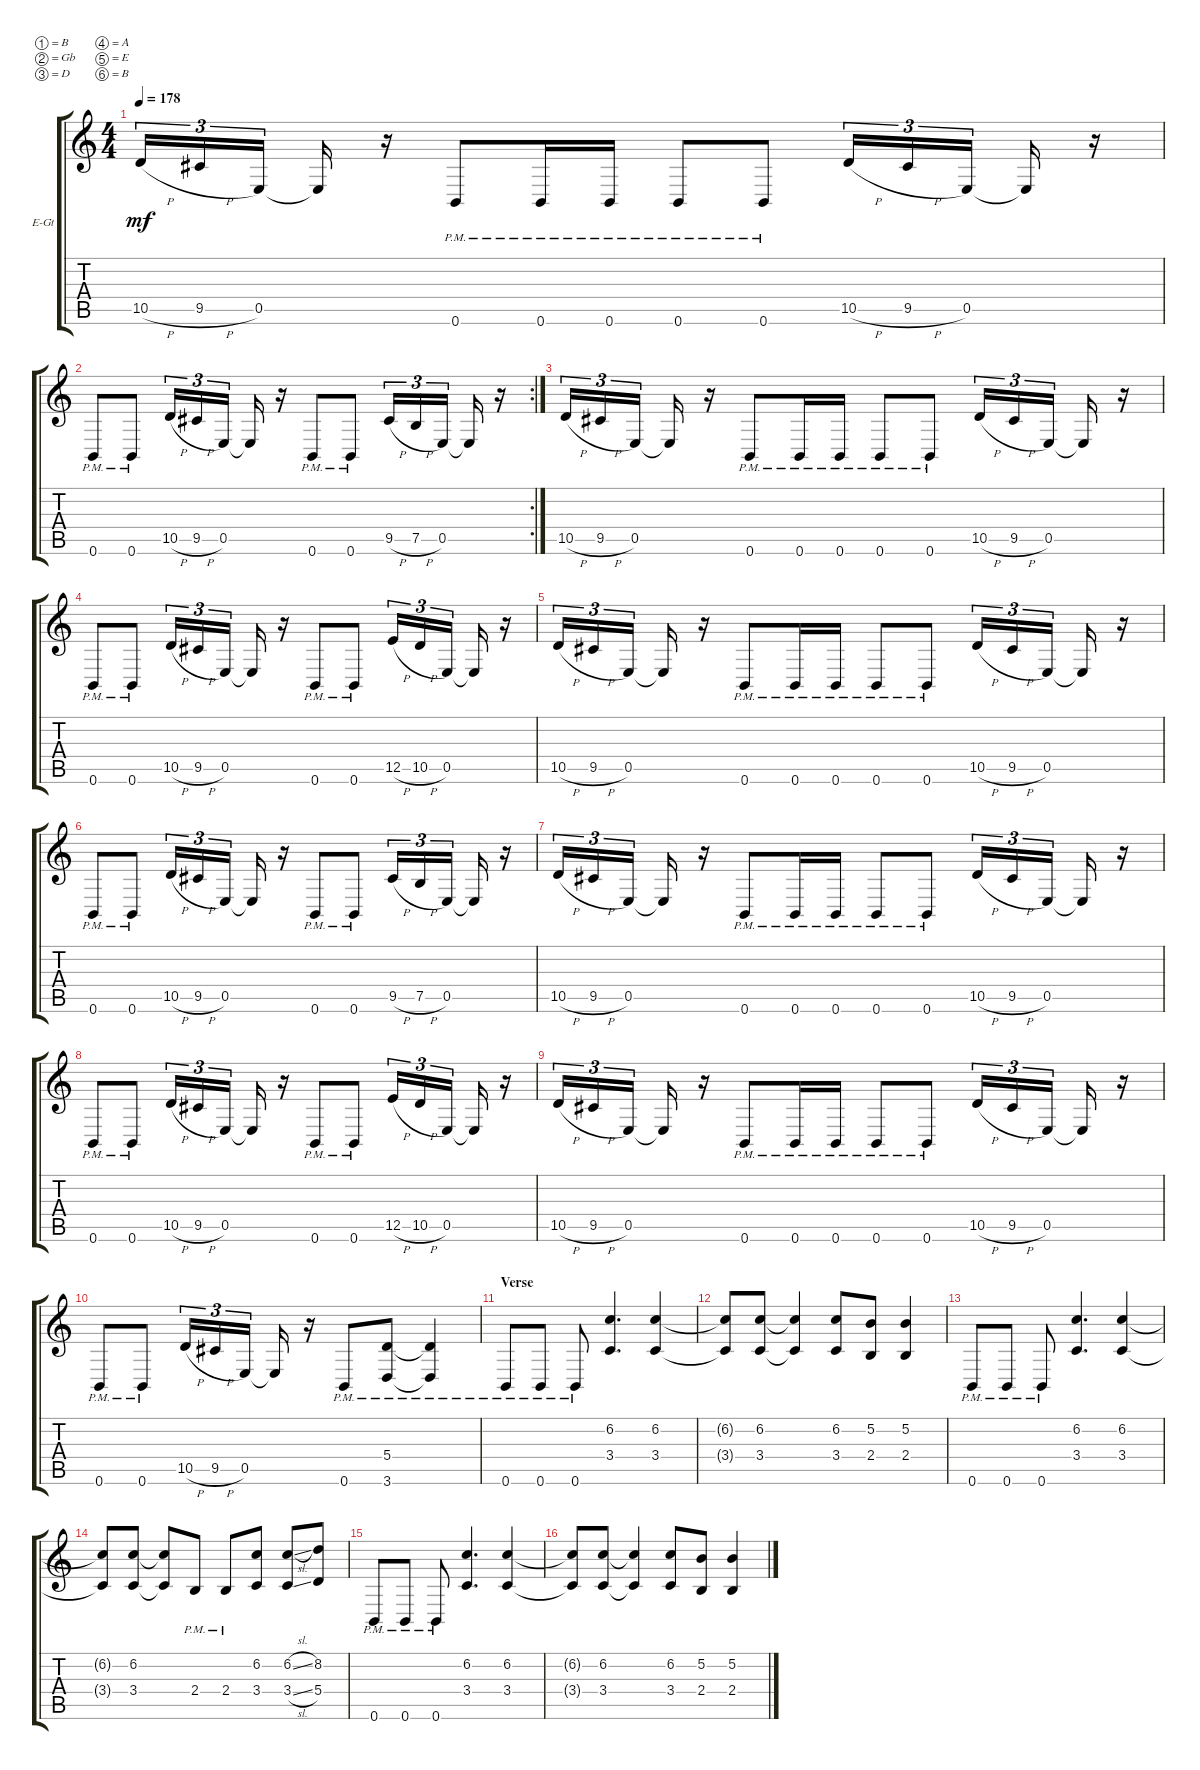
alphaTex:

\bracketExtendMode groupsimilarinstruments
\firstSystemTrackNameOrientation horizontal
\otherSystemsTrackNameOrientation horizontal
\track ("Electric Guitar 1" "E-Gt") {instrument distortionguitar}
\staff {score tabs}
\tuning (B3 Gb3 D3 A2 E2 B1)
\ts (4 4)
\tempo 178
\clef g2
\ks c
10.5{h}.16{tu (3 2) dy mf} 9.5{h}.16{tu (3 2)} 0.5.16{tu (3 2)} 0.5{t}.16 r.16 0.6{pm}.8 0.6{pm}.16 0.6{pm}.16 0.6{pm}.8 0.6{pm}.8 10.5{h}.16{tu (3 2)} 9.5{h}.16{tu (3 2)} 0.5.16{tu (3 2)} 0.5{t}.16 r.16 |
\rc 2
0.6{pm}.8 0.6{pm}.8 10.5{h}.16{tu (3 2)} 9.5{h}.16{tu (3 2)} 0.5.16{tu (3 2)} 0.5{t}.16 r.16 0.6{pm}.8 0.6{pm}.8 9.5{h}.16{tu (3 2)} 7.5{h}.16{tu (3 2)} 0.5.16{tu (3 2)} 0.5{t}.16 r.16 |
10.5{h}.16{tu (3 2)} 9.5{h}.16{tu (3 2)} 0.5.16{tu (3 2)} 0.5{t}.16 r.16 0.6{pm}.8 0.6{pm}.16 0.6{pm}.16 0.6{pm}.8 0.6{pm}.8 10.5{h}.16{tu (3 2)} 9.5{h}.16{tu (3 2)} 0.5.16{tu (3 2)} 0.5{t}.16 r.16 |
0.6{pm}.8 0.6{pm}.8 10.5{h}.16{tu (3 2)} 9.5{h}.16{tu (3 2)} 0.5.16{tu (3 2)} 0.5{t}.16 r.16 0.6{pm}.8 0.6{pm}.8 12.5{h}.16{tu (3 2)} 10.5{h}.16{tu (3 2)} 0.5.16{tu (3 2)} 0.5{t}.16 r.16 |
10.5{h}.16{tu (3 2)} 9.5{h}.16{tu (3 2)} 0.5.16{tu (3 2)} 0.5{t}.16 r.16 0.6{pm}.8 0.6{pm}.16 0.6{pm}.16 0.6{pm}.8 0.6{pm}.8 10.5{h}.16{tu (3 2)} 9.5{h}.16{tu (3 2)} 0.5.16{tu (3 2)} 0.5{t}.16 r.16 |
0.6{pm}.8 0.6{pm}.8 10.5{h}.16{tu (3 2)} 9.5{h}.16{tu (3 2)} 0.5.16{tu (3 2)} 0.5{t}.16 r.16 0.6{pm}.8 0.6{pm}.8 9.5{h}.16{tu (3 2)} 7.5{h}.16{tu (3 2)} 0.5.16{tu (3 2)} 0.5{t}.16 r.16 |
10.5{h}.16{tu (3 2)} 9.5{h}.16{tu (3 2)} 0.5.16{tu (3 2)} 0.5{t}.16 r.16 0.6{pm}.8 0.6{pm}.16 0.6{pm}.16 0.6{pm}.8 0.6{pm}.8 10.5{h}.16{tu (3 2)} 9.5{h}.16{tu (3 2)} 0.5.16{tu (3 2)} 0.5{t}.16 r.16 |
0.6{pm}.8 0.6{pm}.8 10.5{h}.16{tu (3 2)} 9.5{h}.16{tu (3 2)} 0.5.16{tu (3 2)} 0.5{t}.16 r.16 0.6{pm}.8 0.6{pm}.8 12.5{h}.16{tu (3 2)} 10.5{h}.16{tu (3 2)} 0.5.16{tu (3 2)} 0.5{t}.16 r.16 |
10.5{h}.16{tu (3 2)} 9.5{h}.16{tu (3 2)} 0.5.16{tu (3 2)} 0.5{t}.16 r.16 0.6{pm}.8 0.6{pm}.16 0.6{pm}.16 0.6{pm}.8 0.6{pm}.8 10.5{h}.16{tu (3 2)} 9.5{h}.16{tu (3 2)} 0.5.16{tu (3 2)} 0.5{t}.16 r.16 |
0.6{pm}.8 0.6{pm}.8 10.5{h}.16{tu (3 2)} 9.5{h}.16{tu (3 2)} 0.5.16{tu (3 2)} 0.5{t}.16 r.16 0.6{pm}.8 (3.6{pm} 5.4).8 (5.4{t} 3.6{pm t}).4 |
\section ("" "Verse")
0.6{pm}.8 0.6{pm}.8 0.6{pm}.8 (3.4 6.2).4{d} (6.2 3.4).4 |
(3.4{t} 6.2{t}).8 (6.2 3.4).8 (3.4{t} 6.2{t}).4 (3.4 6.2).8 (2.4 5.2).8 (2.4 5.2).4 |
0.6{pm}.8 0.6{pm}.8 0.6{pm}.8 (3.4 6.2).4{d} (6.2 3.4).4 |
(3.4{t} 6.2{t}).8 (6.2 3.4).8 (3.4{t} 6.2{t}).8 2.4{pm}.8 2.4{pm}.8 (3.4 6.2).8 (3.4{sl} 6.2{sl}).8 (5.4 8.2).8 |
0.6{pm}.8 0.6{pm}.8 0.6{pm}.8 (3.4 6.2).4{d} (6.2 3.4).4 |
(3.4{t} 6.2{t}).8 (6.2 3.4).8 (3.4{t} 6.2{t}).4 (3.4 6.2).8 (2.4 5.2).8 (2.4 5.2).4
